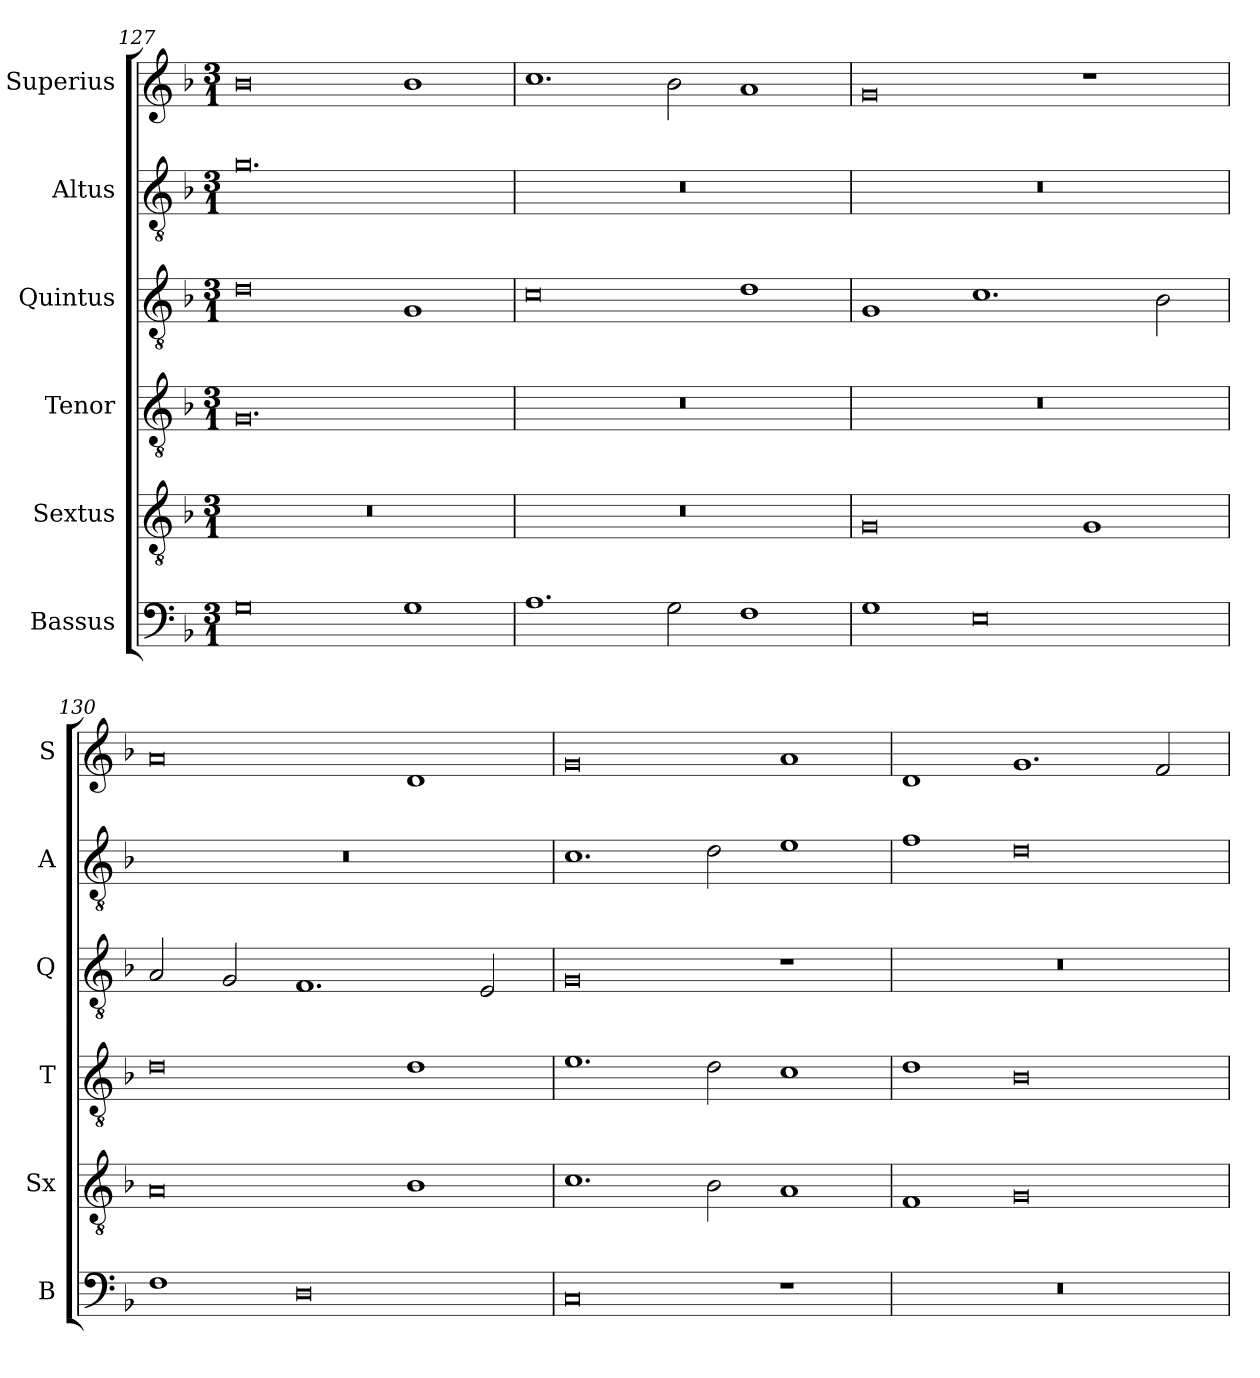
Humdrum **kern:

**kern	**kern	**kern	**kern	**kern	**kern
*part6	*part5	*part4	*part3	*part2	*part1
*staff6	*staff5	*staff4	*staff3	*staff2	*staff1
*I"Bassus	*I"Sextus	*I"Tenor	*I"Quintus	*I"Altus	*I"Superius
*I'B	*I'Sx	*I'T	*I'Q	*I'A	*I'S
*clefF4	*clefGv2	*clefGv2	*clefGv2	*clefGv2	*clefG2
*k[b-]	*k[b-]	*k[b-]	*k[b-]	*k[b-]	*k[b-]
*M3/1	*M3/1	*M3/1	*M3/1	*M3/1	*M3/1
=127	=127	=127	=127	=127	=127
0G	0.r	0.G	0d	0.g	0b-
1G	.	.	1G	.	1b-
=128	=128	=128	=128	=128	=128
1.A	0.r	0.r	0c	0.r	1.cc
2G\	.	.	.	.	2b-\
1F	.	.	1d	.	1a
=129	=129	=129	=129	=129	=129
1G	0G	0.r	1G	0.r	0g
0E	.	.	1.c	.	.
.	1G	.	.	.	1r
.	.	.	2B-\	.	.
=130	=130	=130	=130	=130	=130
1F	0A	0d	2A/	0.r	0a
.	.	.	2G/	.	.
0D	.	.	1.F	.	.
.	1B-	1d	.	.	1d
.	.	.	2E/	.	.
=131	=131	=131	=131	=131	=131
0C	1.c	1.e	0G	1.c	0g
.	2B-\	2d\	.	2d\	.
1r	1A	1c	1r	1e	1a
=132	=132	=132	=132	=132	=132
0.r	1F	1d	0.r	1f	1d
.	0G	0B-	.	0d	1.g
.	.	.	.	.	2f/
=	=	=	=	=	=
*-	*-	*-	*-	*-	*-
